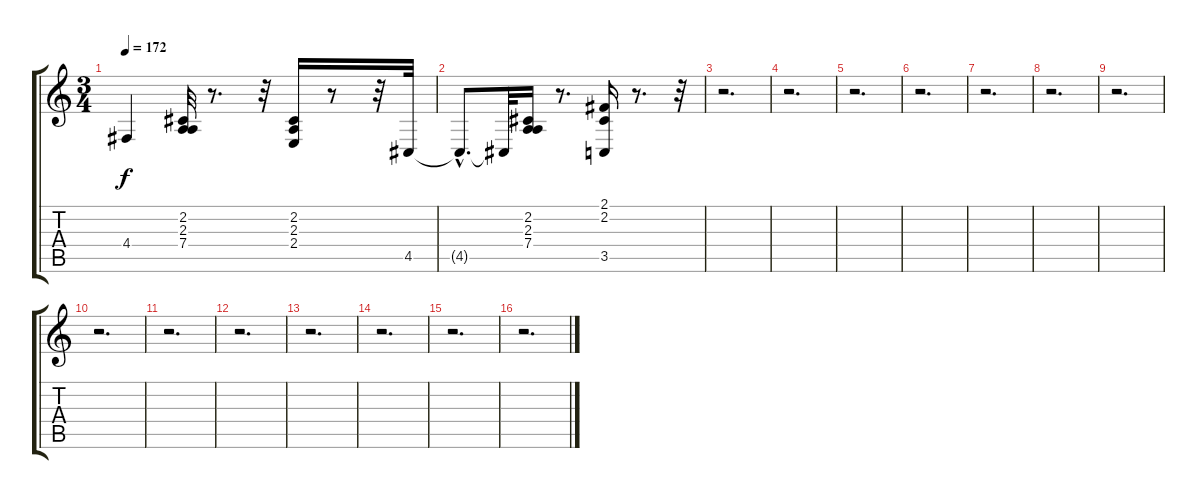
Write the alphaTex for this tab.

\track "" {instrument stringensemble1}
\staff {score tabs}
\tuning (E4 B3 G3 D3 A2 E2) {hide}
\ts (3 4)
\tempo 172
\clef g2
\ks c
4.4.4{dy f} (2.2 2.3 7.4).32 r.8{d} r.32 (2.2 2.3 2.4).16 r.8 r.32 4.5.32 |
4.5{hac t}.8{d} 4.5{t}.32 (2.2 2.3 7.4).16 r.8{d} (2.1 2.2 3.5).16 r.8{d} r.32 |
r.2{d} |
r.2{d} |
r.2{d} |
r.2{d} |
r.2{d} |
r.2{d} |
r.2{d} |
r.2{d} |
r.2{d} |
r.2{d} |
r.2{d} |
r.2{d} |
r.2{d} |
r.2{d}
